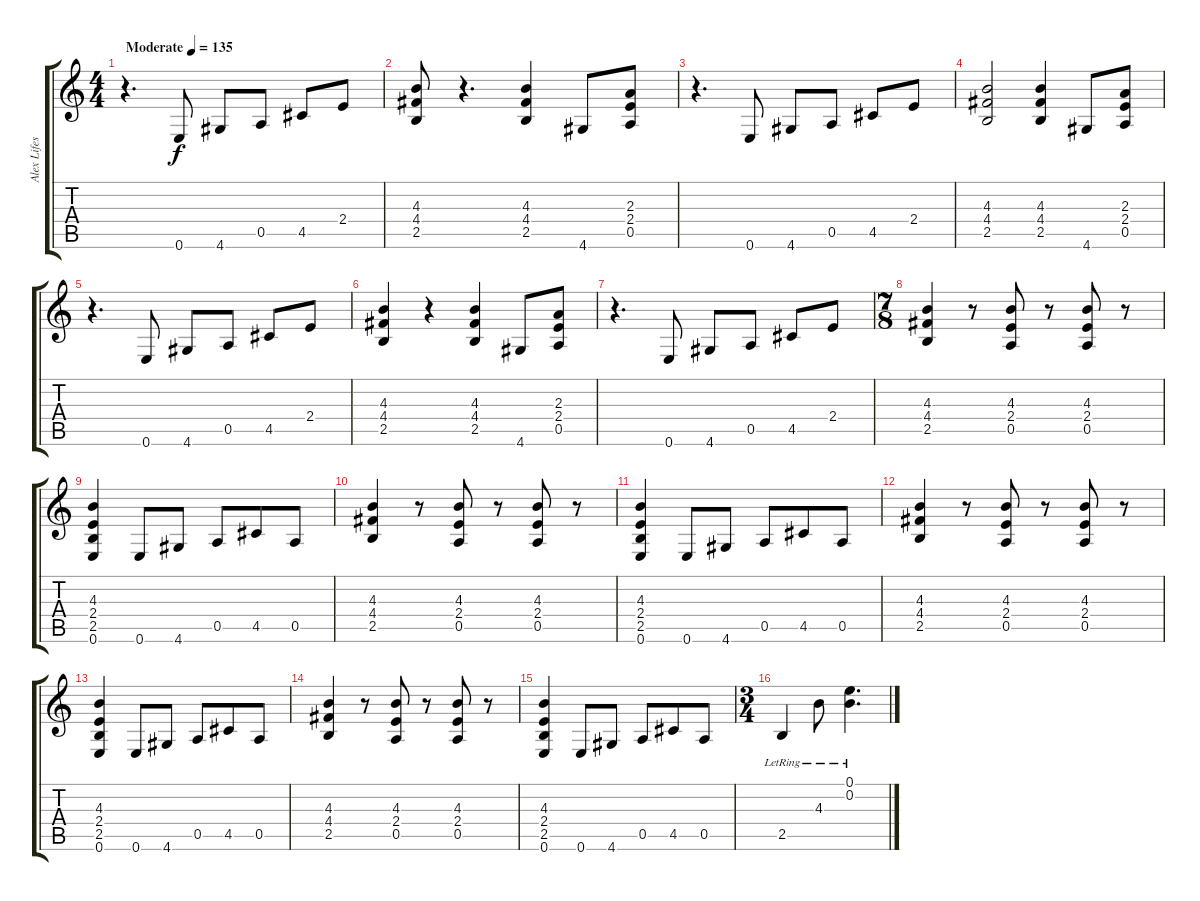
\track ("Alex Lifeson" "Alex Lifes") {instrument overdrivenguitar}
\staff {score tabs}
\tuning (E4 B3 G3 D3 A2 E2) {hide}
\ts (4 4)
\tempo (135 "Moderate")
\clef g2
\ks c
r.4{d dy f instrument overdrivenguitar} 0.6.8 4.6.8 0.5.8 4.5.8 2.4.8 |
(4.3 4.4 2.5).8 r.4{d} (4.3 4.4 2.5).4 4.6.8 (2.3 2.4 0.5).8 |
r.4{d} 0.6.8 4.6.8 0.5.8 4.5.8 2.4.8 |
(4.3 4.4 2.5).2 (4.3 4.4 2.5).4 4.6.8 (2.3 2.4 0.5).8 |
r.4{d} 0.6.8 4.6.8 0.5.8 4.5.8 2.4.8 |
(4.3 4.4 2.5).4 r.4 (4.3 4.4 2.5).4 4.6.8 (2.3 2.4 0.5).8 |
r.4{d} 0.6.8 4.6.8 0.5.8 4.5.8 2.4.8 |
\ts (7 8)
(4.3 4.4 2.5).4 r.8 (4.3 2.4 0.5).8 r.8 (4.3 2.4 0.5).8 r.8 |
(4.3 2.4 2.5 0.6).4 0.6.8 4.6.8 0.5.8 4.5.8 0.5.8 |
(4.3 4.4 2.5).4 r.8 (4.3 2.4 0.5).8 r.8 (4.3 2.4 0.5).8 r.8 |
(4.3 2.4 2.5 0.6).4 0.6.8 4.6.8 0.5.8 4.5.8 0.5.8 |
(4.3 4.4 2.5).4 r.8 (4.3 2.4 0.5).8 r.8 (4.3 2.4 0.5).8 r.8 |
(4.3 2.4 2.5 0.6).4 0.6.8 4.6.8 0.5.8 4.5.8 0.5.8 |
(4.3 4.4 2.5).4 r.8 (4.3 2.4 0.5).8 r.8 (4.3 2.4 0.5).8 r.8 |
(4.3 2.4 2.5 0.6).4 0.6.8 4.6.8 0.5.8 4.5.8 0.5.8 |
\ts (3 4)
2.5{lr}.4 4.3{lr}.8 (0.1{lr} 0.2{lr}).4{d}
